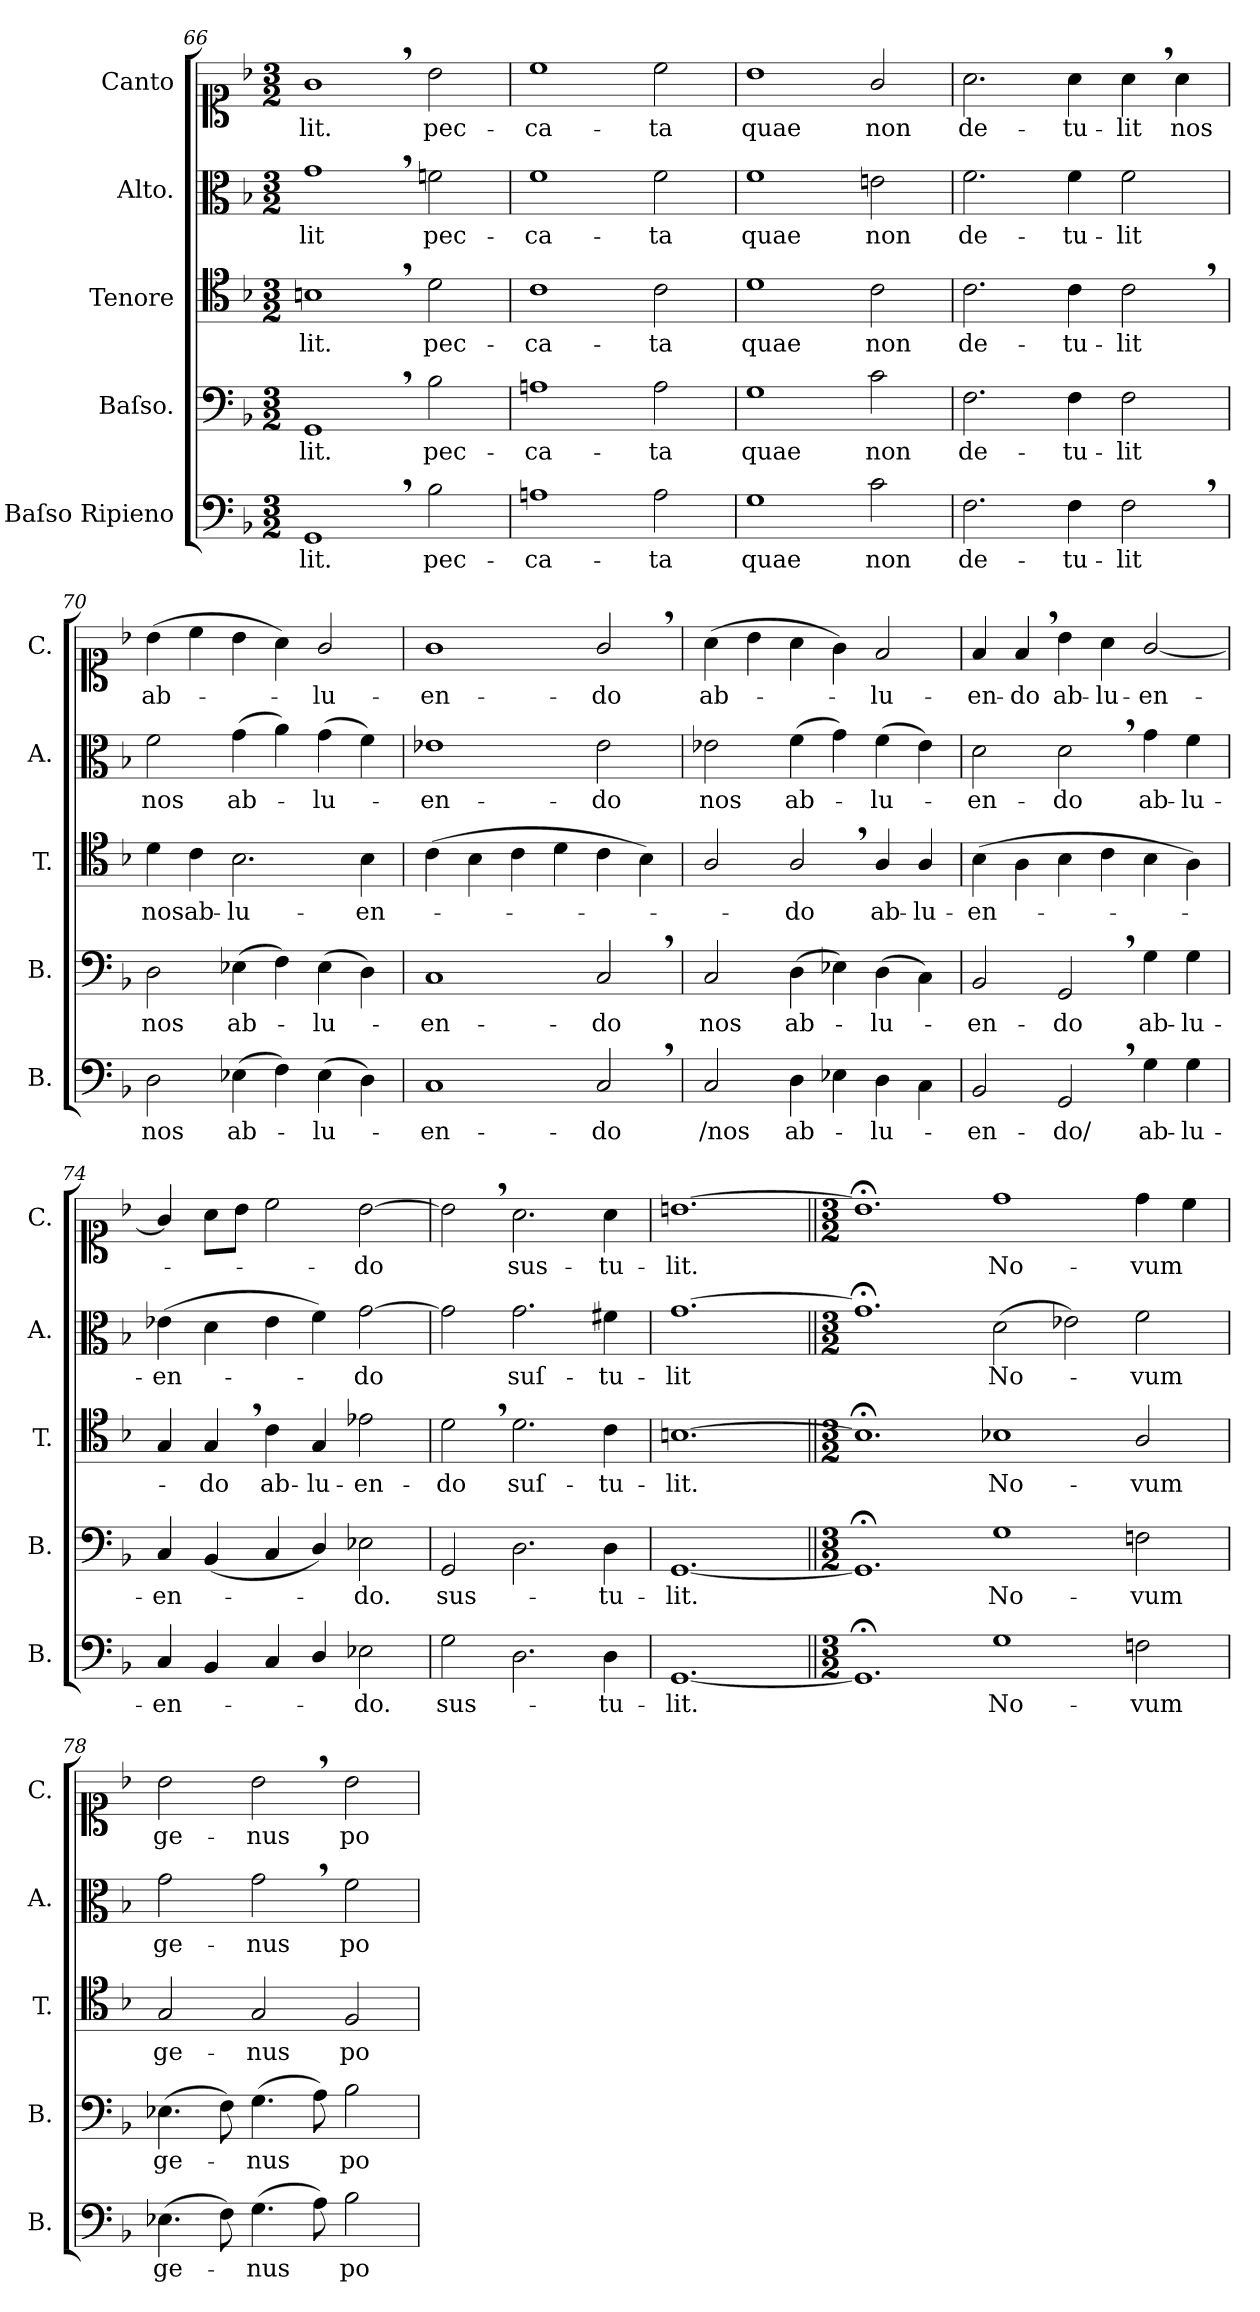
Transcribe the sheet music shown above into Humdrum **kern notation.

**kern	**text	**kern	**text	**kern	**text	**kern	**text	**kern	**text
*part5	*part5	*part4	*part4	*part3	*part3	*part2	*part2	*part1	*part1
*staff5	*staff5	*staff4	*staff4	*staff3	*staff3	*staff2	*staff2	*staff1	*staff1
*I"Baſso Ripieno	*	*I"Baſso.	*	*I"Tenore	*	*I"Alto.	*	*I"Canto	*
*I'B.	*	*I'B.	*	*I'T.	*	*I'A.	*	*I'C.	*
*clefF4	*	*clefF4	*	*clefC4	*	*clefC3	*	*clefC1	*
*k[b-]	*	*k[b-]	*	*k[b-]	*	*k[b-]	*	*k[b-]	*
*M3/2	*	*M3/2	*	*M3/2	*	*M3/2	*	*M3/2	*
=66	=66	=66	=66	=66	=66	=66	=66	=66	=66
1GG,	-lit.	1GG,	-lit.	1Bn,	-lit.	1g,	-lit	1g,	-lit.
2B-\	pec-	2B-\	pec-	2d\	pec-	2fn\	pec-	2b-\	pec-
=67	=67	=67	=67	=67	=67	=67	=67	=67	=67
1An	-ca-	1An	-ca-	1c	-ca-	1f	-ca-	1cc	-ca-
2A\	-ta	2A\	-ta	2c\	-ta	2f\	-ta	2cc\	-ta
=68	=68	=68	=68	=68	=68	=68	=68	=68	=68
1G	quae	1G	quae	1d	quae	1f	quae	1b-	quae
2c\	non	2c\	non	2c\	non	2en\	non	2g/	non
=69	=69	=69	=69	=69	=69	=69	=69	=69	=69
2.F\	de-	2.F\	de-	2.c\	de-	2.f\	de-	2.a\	de-
4F\	-tu-	4F\	-tu-	4c\	-tu-	4f\	-tu-	4a\	-tu-
2F,\	-lit	2F\	-lit	2c,\	-lit	2f\	-lit	4a,\	-lit
.	.	.	.	.	.	.	.	4a\	nos
=70	=70	=70	=70	=70	=70	=70	=70	=70	=70
2D\	nos	2D\	nos	4d\	nos	2f\	nos	(4b-\	ab-
.	.	.	.	4c\	ab-	.	.	4cc\	.
(4E-X\	ab-	(4E-X\	ab-	2.B-\	-lu-	(4g\	ab-	4b-\	.
4F\)	.	4F\)	.	.	.	4a\)	.	4a\)	.
(4E-\	-lu-	(4E-\	-lu-	.	.	(4g\	-lu-	2g/	-lu-
4D\)	.	4D\)	.	4B-\	-en-	4f\)	.	.	.
=71	=71	=71	=71	=71	=71	=71	=71	=71	=71
1C	-en-	1C	-en-	(4c\	.	1e-X	-en-	1g	-en-
.	.	.	.	4B-\	.	.	.	.	.
.	.	.	.	4c\	.	.	.	.	.
.	.	.	.	4d\	.	.	.	.	.
2C,/	-do	2C,/	-do	4c\	.	2e-\	-do	2g,/	-do
.	.	.	.	4B-\)	.	.	.	.	.
=72	=72	=72	=72	=72	=72	=72	=72	=72	=72
!	!	!	!LO:LY:i	!	!	!	!LO:LY:i	!	!
2C/	/nos	2C/	nos	2A/	.	2e-X\	nos	(4a\	ab-
.	.	.	.	.	.	.	.	4b-\	.
!	!	!	!LO:LY:i	!	!	!	!LO:LY:i	!	!
4D\	ab-	(4D\	ab-	2A,/	-do	(4f\	ab-	4a\	.
4E-X\	.	4E-X\)	.	.	.	4g\)	.	4g\)	.
!	!	!	!LO:LY:i	!	!	!	!LO:LY:i	!	!
4D\	-lu-	(4D\	-lu-	4A/	ab-	(4f\	-lu-	2f/	-lu-
4C\	.	4C\)	.	4A/	-lu-	4e-\)	.	.	.
=73	=73	=73	=73	=73	=73	=73	=73	=73	=73
!	!	!	!LO:LY:i	!	!	!	!LO:LY:i	!	!
2BB-/	-en-	2BB-/	-en-	(4B-\	-en-	2d\	-en-	4f/	-en-
.	.	.	.	4A\	.	.	.	4f,/	-do
!	!	!	!LO:LY:i	!	!	!	!LO:LY:i	!	!
2GG,/	-do/	2GG,/	-do	4B-\	.	2d,\	-do	4b-\	ab-
.	.	.	.	4c\	.	.	.	4a\	-lu-
4G\	ab-	4G\	ab-	4B-\	.	4g\	ab-	[2g/	-en-
4G\	-lu-	4G\	-lu-	4A\)	.	4f\	-lu-	.	.
=74	=74	=74	=74	=74	=74	=74	=74	=74	=74
4C/	-en-	4C/	-en-	4G/	.	(4e-X\	-en-	4g!/]	.
4BB-/	.	(4BB-/	.	4G,/	-do	4d\	.	8a\L	.
.	.	.	.	.	.	.	.	8b-\J	.
4C/	.	4C/	.	4c\	ab-	4e-\	.	2cc\	.
4D/	.	4D/)	.	4G/	-lu-	4f\)	.	.	.
2E-X\	-do.	2E-X\	-do.	2e-X\	-en-	[2g\	-do	[2b-\	-do
=75	=75	=75	=75	=75	=75	=75	=75	=75	=75
2G\	sus-	2GG/	sus-	2d,\	-do	2g\]	.	2b-,\]	.
2.D\	.	2.D\	.	2.d\	suſ-	2.g\	suſ-	2.a\	sus-
4D\	-tu-	4D\	-tu-	4c\	-tu-	4f#X\	-tu-	4a\	-tu-
=76	=76	=76	=76	=76	=76	=76	=76	=76	=76
[1.GG	-lit.	[1.GG	-lit.	[1.Bn	-lit.	[1.g	-lit	[1.bn	-lit.
=77||	=77||	=77||	=77||	=77||	=77||	=77||	=77||	=77||	=77||
*M3/2	*	*M3/2	*	*M3/2	*	*M3/2	*	*M3/2	*
1.GG;<]	.	1.GG;<]	.	1.B;<]	.	1.g;<]	.	1.b;<]	.
1G	No-	1G	No-	1B-	No-	(2d\	No-	1dd	No-
.	.	.	.	.	.	2e-X\)	.	.	.
2Fn\	-vum	2Fn\	-vum	2A/	-vum	2f\	-vum	4dd\	-vum
.	.	.	.	.	.	.	.	4cc\	.
=78	=78	=78	=78	=78	=78	=78	=78	=78	=78
(4.E-X\	ge-	(4.E-X\	ge-	2G/	ge-	2g\	ge-	2b-\	ge-
8F\)	.	8F\)	.	.	.	.	.	.	.
(4.G\	-nus	(4.G\	-nus	2G/	-nus	2g,\	-nus	2b-,\	-nus
8A\)	.	8A\)	.	.	.	.	.	.	.
2B-\	po-	2B-\	po-	2F/	po-	2f\	po-	2b-\	po-
=	=	=	=	=	=	=	=	=	=
*-	*-	*-	*-	*-	*-	*-	*-	*-	*-
